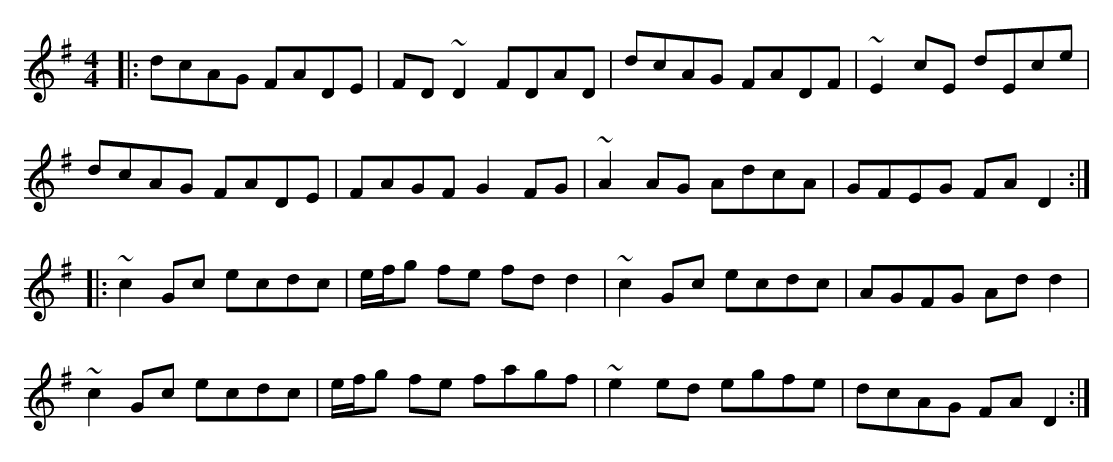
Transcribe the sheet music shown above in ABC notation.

X:1
M:4/4
K:Dmix
|:dcAG FADE|FD ~D2 FDAD|dcAG FADF|~E2 cE dEce|
dcAG FADE|FAGF G2 FG|~A2 AG AdcA|GFEG FAD2:|
|:~c2 Gc ecdc|e/f/g fe fdd2|~c2 Gc ecdc|AGFG Add2|
~c2 Gc ecdc|e/f/g fe fagf|~e2ed egfe|dcAG FAD2:|
